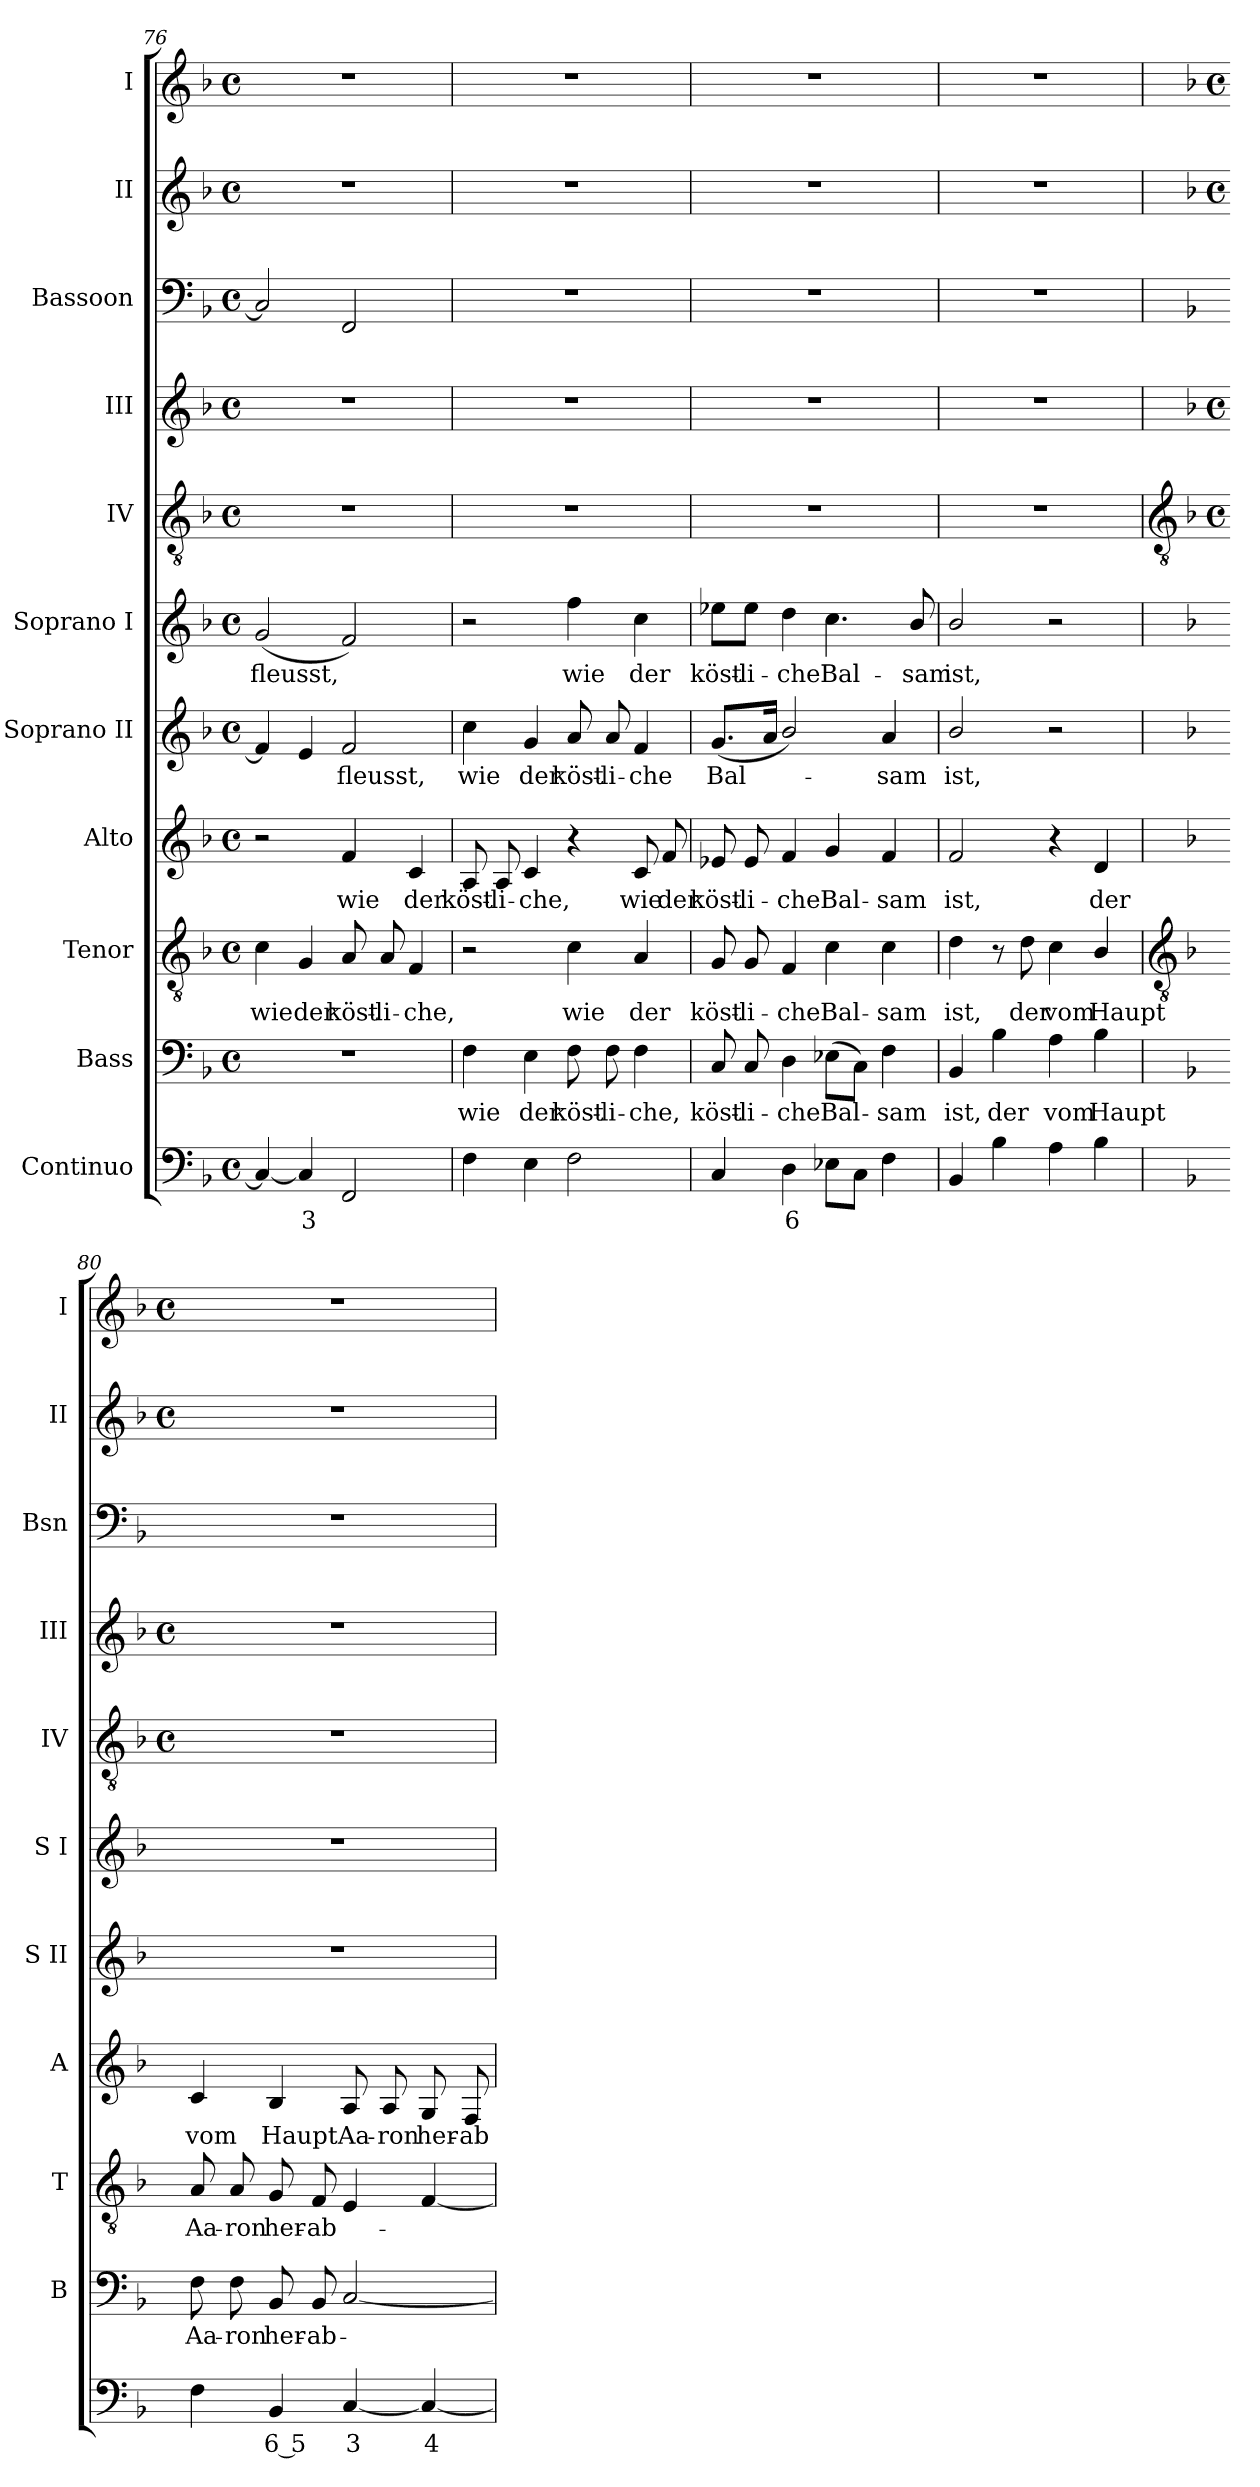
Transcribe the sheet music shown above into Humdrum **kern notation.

**kern	**text	**kern	**text	**kern	**text	**kern	**text	**kern	**text	**kern	**text	**kern	**kern	**kern	**kern	**kern
*part11	*part11	*part10	*part10	*part9	*part9	*part8	*part8	*part7	*part7	*part6	*part6	*part5	*part4	*part3	*part2	*part1
*staff11	*staff11	*staff10	*staff10	*staff9	*staff9	*staff8	*staff8	*staff7	*staff7	*staff6	*staff6	*staff5	*staff4	*staff3	*staff2	*staff1
*I"Continuo	*	*I"Bass	*	*I"Tenor	*	*I"Alto	*	*I"Soprano II	*	*I"Soprano I	*	*I"IV	*I"III	*I"Bassoon	*I"II	*I"I
*	*	*I'B	*	*I'T	*	*I'A	*	*I'S II	*	*I'S I	*	*I'IV	*I'III	*I'Bsn	*I'II	*I'I
!!LO:LB:g=z
*clefF4	*	*clefF4	*	*clefGv2	*	*clefG2	*	*clefG2	*	*clefG2	*	*clefGv2	*clefG2	*clefF4	*clefG2	*clefG2
*k[b-]	*	*k[b-]	*	*k[b-]	*	*k[b-]	*	*k[b-]	*	*k[b-]	*	*k[b-]	*k[b-]	*k[b-]	*k[b-]	*k[b-]
*F:	*	*F:	*	*F:	*	*F:	*	*F:	*	*F:	*	*F:	*F:	*F:	*F:	*F:
*M4/4	*	*M4/4	*	*M4/4	*	*M4/4	*	*M4/4	*	*M4/4	*	*M4/4	*M4/4	*M4/4	*M4/4	*M4/4
*met(c)	*	*met(c)	*	*met(c)	*	*met(c)	*	*met(c)	*	*met(c)	*	*met(c)	*met(c)	*met(c)	*met(c)	*met(c)
=76	=76	=76	=76	=76	=76	=76	=76	=76	=76	=76	=76	=76	=76	=76	=76	=76
!	!	!	!	!	!LO:LY:b	!	!	!	!	!	!LO:LY:b	!	!	!	!	!
4C_	.	1r	.	4c	wie	2r	.	4f]	.	(<2g	-fleusst,	1r	1r	2C]	1r	1r
!	!LO:LY:b	!	!	!	!LO:LY:b	!	!	!	!	!	!	!	!	!	!	!
4C]	3	.	.	4G	der	.	.	4e	.	.	.	.	.	.	.	.
!	!	!	!	!	!LO:LY:b	!	!LO:LY:b	!	!LO:LY:b	!	!	!	!	!	!	!
2FF	.	.	.	8A	köst-	4f	wie	2f	fleusst,	2f)	.	.	.	2FF	.	.
!	!	!	!	!	!LO:LY:b	!	!	!	!	!	!	!	!	!	!	!
.	.	.	.	8A	-li-	.	.	.	.	.	.	.	.	.	.	.
!	!	!	!	!	!LO:LY:b	!	!LO:LY:b	!	!	!	!	!	!	!	!	!
.	.	.	.	4F	-che,	4c	der	.	.	.	.	.	.	.	.	.
=77	=77	=77	=77	=77	=77	=77	=77	=77	=77	=77	=77	=77	=77	=77	=77	=77
!	!	!	!LO:LY:b	!	!	!	!LO:LY:b	!	!LO:LY:b	!	!	!	!	!	!	!
4F	.	4F	wie	2r	.	8A	köst-	4cc	wie	2r	.	1r	1r	1r	1r	1r
!	!	!	!	!	!	!	!LO:LY:b	!	!	!	!	!	!	!	!	!
.	.	.	.	.	.	8A	-li-	.	.	.	.	.	.	.	.	.
!	!	!	!LO:LY:b	!	!	!	!LO:LY:b	!	!LO:LY:b	!	!	!	!	!	!	!
4E	.	4E	der	.	.	4c	-che,	4g	der	.	.	.	.	.	.	.
!	!	!	!LO:LY:b	!	!LO:LY:b	!	!	!	!LO:LY:b	!	!LO:LY:b	!	!	!	!	!
2F	.	8F	köst-	4c	wie	4r	.	8a	köst-	4ff	wie	.	.	.	.	.
!	!	!	!LO:LY:b	!	!	!	!	!	!LO:LY:b	!	!	!	!	!	!	!
.	.	8F	-li-	.	.	.	.	8a	-li-	.	.	.	.	.	.	.
!	!	!	!LO:LY:b	!	!LO:LY:b	!	!LO:LY:b	!	!LO:LY:b	!	!LO:LY:b	!	!	!	!	!
.	.	4F	-che,	4A	der	8c	wie	4f	-che	4cc	der	.	.	.	.	.
!	!	!	!	!	!	!	!LO:LY:b	!	!	!	!	!	!	!	!	!
.	.	.	.	.	.	8f	der	.	.	.	.	.	.	.	.	.
=78	=78	=78	=78	=78	=78	=78	=78	=78	=78	=78	=78	=78	=78	=78	=78	=78
!	!	!	!LO:LY:b	!	!LO:LY:b	!	!LO:LY:b	!	!LO:LY:b	!	!LO:LY:b	!	!	!	!	!
4C	.	8C	köst-	8G	köst-	8e-X	köst-	(<8.gL	Bal-	8ee-X\L	köst-	1r	1r	1r	1r	1r
!	!	!	!LO:LY:b	!	!LO:LY:b	!	!LO:LY:b	!	!	!	!LO:LY:b	!	!	!	!	!
.	.	8C	-li-	8G	-li-	8e-	-li-	.	.	8ee-\J	-li-	.	.	.	.	.
.	.	.	.	.	.	.	.	16aJ	.	.	.	.	.	.	.	.
!	!LO:LY:b	!	!LO:LY:b	!	!LO:LY:b	!	!LO:LY:b	!	!	!	!LO:LY:b	!	!	!	!	!
4D	6	4D	-che	4F	-che	4f	-che	2b-/)	.	4dd	-che	.	.	.	.	.
!	!	!	!LO:LY:b	!	!LO:LY:b	!	!LO:LY:b	!	!	!	!LO:LY:b	!	!	!	!	!
8E-XL	.	(>8E-XL	Bal-	4c	Bal-	4g	Bal-	.	.	4.cc	Bal-	.	.	.	.	.
8CJ	.	8CJ)	.	.	.	.	.	.	.	.	.	.	.	.	.	.
!	!	!	!LO:LY:b	!	!LO:LY:b	!	!LO:LY:b	!	!LO:LY:b	!	!	!	!	!	!	!
4F	.	4F	sam	4c	-sam	4f	-sam	4a	sam	.	.	.	.	.	.	.
!	!	!	!	!	!	!	!	!	!	!	!LO:LY:b	!	!	!	!	!
.	.	.	.	.	.	.	.	.	.	8b-/	-sam	.	.	.	.	.
=79	=79	=79	=79	=79	=79	=79	=79	=79	=79	=79	=79	=79	=79	=79	=79	=79
!	!	!	!LO:LY:b	!	!LO:LY:b	!	!LO:LY:b	!	!LO:LY:b	!	!LO:LY:b	!	!	!	!	!
4BB-	.	4BB-	ist,	4d	ist,	2f	ist,	2b-/	ist,	2b-/	ist,	1r	1r	1r	1r	1r
!	!	!	!LO:LY:b	!	!	!	!	!	!	!	!	!	!	!	!	!
4B-	.	4B-	der	8r	.	.	.	.	.	.	.	.	.	.	.	.
!	!	!	!	!	!LO:LY:b	!	!	!	!	!	!	!	!	!	!	!
.	.	.	.	8d	der	.	.	.	.	.	.	.	.	.	.	.
!	!	!	!LO:LY:b	!	!LO:LY:b	!	!	!	!	!	!	!	!	!	!	!
4A	.	4A	vom	4c	vom	4r	.	2r	.	2r	.	.	.	.	.	.
!	!	!	!LO:LY:b	!	!LO:LY:b	!	!LO:LY:b	!	!	!	!	!	!	!	!	!
4B-	.	4B-	Haupt	4B-/	Haupt	4d	der	.	.	.	.	.	.	.	.	.
!!LO:LB:g=z
=80	=80	=80	=80	=80	=80	=80	=80	=80	=80	=80	=80	=80	=80	=80	=80	=80
*	*	*	*	*clefGv2	*	*	*	*	*	*	*	*clefGv2	*	*	*	*
*	*	*	*	*	*	*	*	*	*	*	*	*k[b-]	*k[b-]	*	*k[b-]	*k[b-]
*	*	*	*	*	*	*	*	*	*	*	*	*F:	*F:	*	*F:	*F:
*	*	*	*	*	*	*	*	*	*	*	*	*M4/4	*M4/4	*	*M4/4	*M4/4
*	*	*	*	*	*	*	*	*	*	*	*	*met(c)	*met(c)	*	*met(c)	*met(c)
!	!	!	!LO:LY:b	!	!LO:LY:b	!	!LO:LY:b	!	!	!	!	!	!	!	!	!
4F	.	8F	Aa-	8A	Aa-	4c	vom	1r	.	1r	.	1r	1r	1r	1r	1r
!	!	!	!LO:LY:b	!	!LO:LY:b	!	!	!	!	!	!	!	!	!	!	!
.	.	8F	-ron	8A	-ron	.	.	.	.	.	.	.	.	.	.	.
!	!LO:LY:b	!	!LO:LY:b	!	!LO:LY:b	!	!LO:LY:b	!	!	!	!	!	!	!	!	!
4BB-	6 5	8BB-	her-	8G	her-	4B-	Haupt	.	.	.	.	.	.	.	.	.
!	!	!	!LO:LY:b	!	!LO:LY:b	!	!	!	!	!	!	!	!	!	!	!
.	.	8BB-L	-ab-	8FL	-ab-	.	.	.	.	.	.	.	.	.	.	.
!	!LO:LY:b	!	!	!	!	!	!LO:LY:b	!	!	!	!	!	!	!	!	!
[4C	3	[2C	.	4E	.	8A	Aa-	.	.	.	.	.	.	.	.	.
!	!	!	!	!	!	!	!LO:LY:b	!	!	!	!	!	!	!	!	!
.	.	.	.	.	.	8A	-ron	.	.	.	.	.	.	.	.	.
!	!LO:LY:b	!	!	!	!	!	!LO:LY:b	!	!	!	!	!	!	!	!	!
4C_	4	.	.	[4F	.	8G	her-	.	.	.	.	.	.	.	.	.
!	!	!	!	!	!	!	!LO:LY:b	!	!	!	!	!	!	!	!	!
.	.	.	.	.	.	8FL	-ab-	.	.	.	.	.	.	.	.	.
=	=	=	=	=	=	=	=	=	=	=	=	=	=	=	=	=
*-	*-	*-	*-	*-	*-	*-	*-	*-	*-	*-	*-	*-	*-	*-	*-	*-
